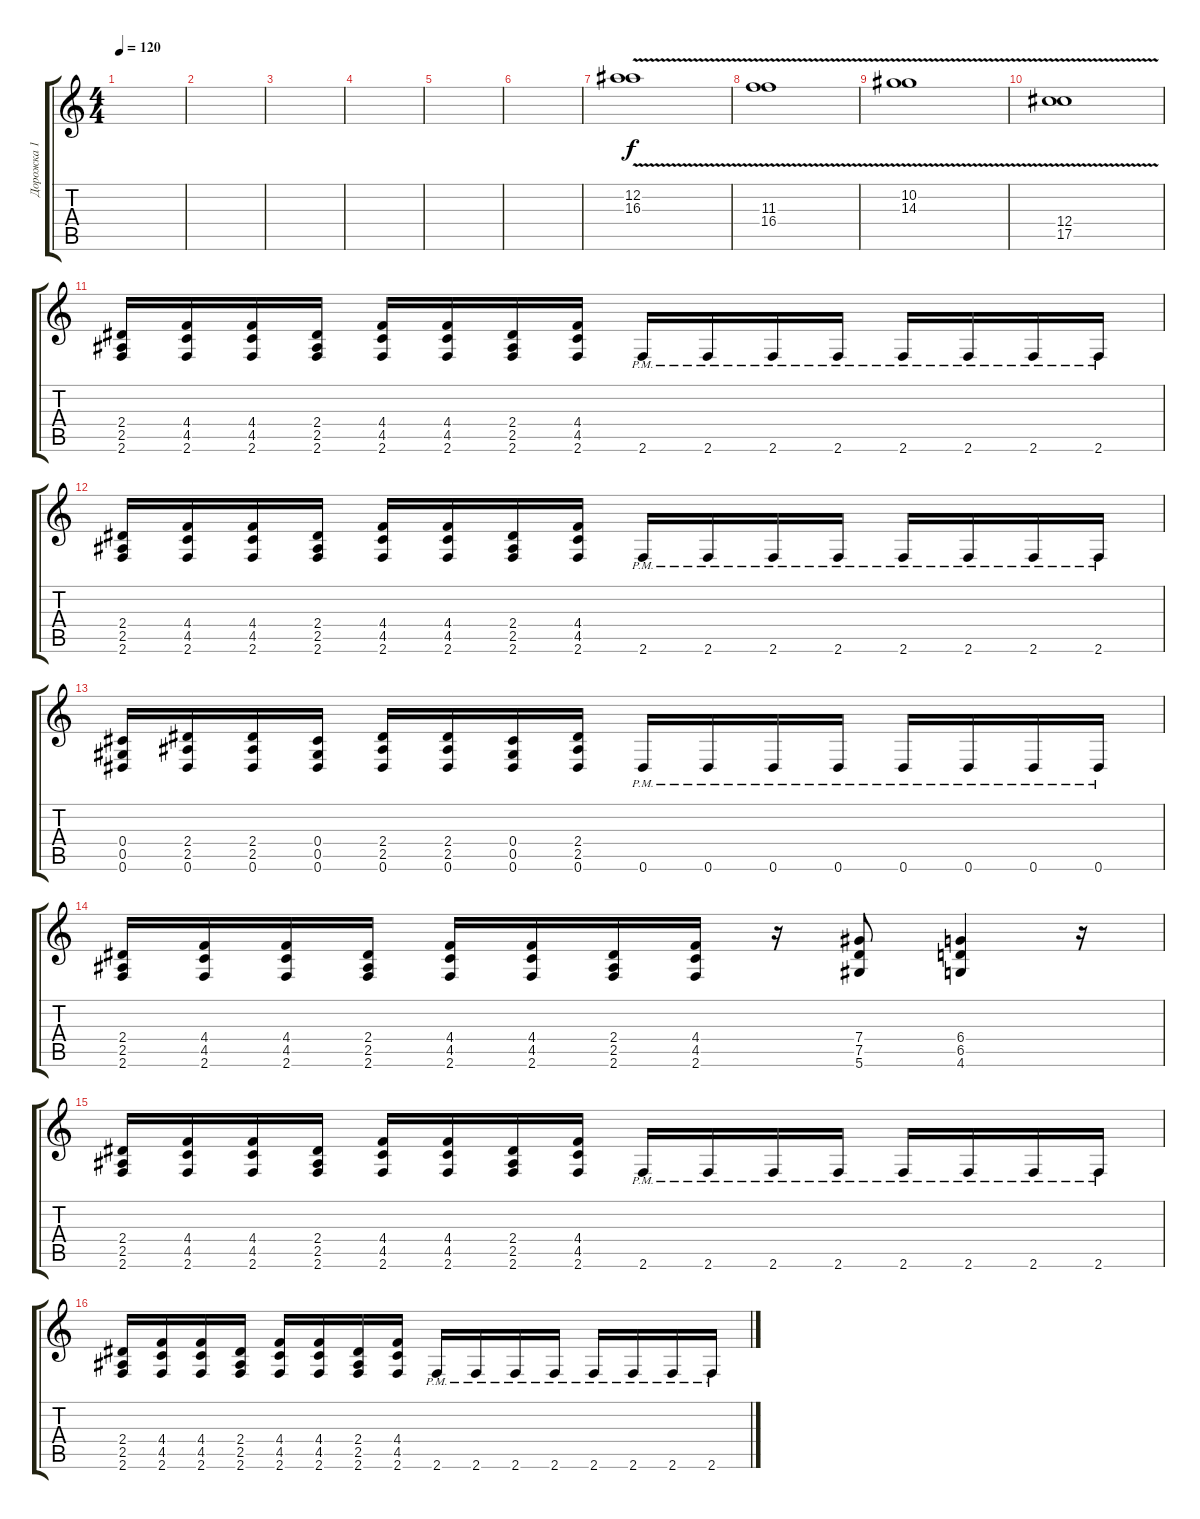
\track ("Дорожка 1" "Дорожка 1") {instrument overdrivenguitar}
\staff {score tabs}
\tuning (Eb4 Bb3 Gb3 Db3 Ab2 Eb2) {hide}
\ts (4 4)
\tempo 120
\clef g2
\ks c
|
|
|
|
|
|
(12.2{v} 16.3{v}).1 |
(11.3{v} 16.4{v}).1 |
(10.2{v} 14.3{v}).1 |
(12.4{v} 17.5{v}).1 |
(2.4 2.5 2.6).16 (4.4 4.5 2.6).16 (4.4 4.5 2.6).16 (2.4 2.5 2.6).16 (4.4 4.5 2.6).16 (4.4 4.5 2.6).16 (2.4 2.5 2.6).16 (4.4 4.5 2.6).16 2.6{pm}.16 2.6{pm}.16 2.6{pm}.16 2.6{pm}.16 2.6{pm}.16 2.6{pm}.16 2.6{pm}.16 2.6{pm}.16 |
(2.4 2.5 2.6).16 (4.4 4.5 2.6).16 (4.4 4.5 2.6).16 (2.4 2.5 2.6).16 (4.4 4.5 2.6).16 (4.4 4.5 2.6).16 (2.4 2.5 2.6).16 (4.4 4.5 2.6).16 2.6{pm}.16 2.6{pm}.16 2.6{pm}.16 2.6{pm}.16 2.6{pm}.16 2.6{pm}.16 2.6{pm}.16 2.6{pm}.16 |
(0.4 0.5 0.6).16 (2.4 2.5 0.6).16 (2.4 2.5 0.6).16 (0.4 0.5 0.6).16 (2.4 2.5 0.6).16 (2.4 2.5 0.6).16 (0.4 0.5 0.6).16 (2.4 2.5 0.6).16 0.6{pm}.16 0.6{pm}.16 0.6{pm}.16 0.6{pm}.16 0.6{pm}.16 0.6{pm}.16 0.6{pm}.16 0.6{pm}.16 |
(2.4 2.5 2.6).16 (4.4 4.5 2.6).16 (4.4 4.5 2.6).16 (2.4 2.5 2.6).16 (4.4 4.5 2.6).16 (4.4 4.5 2.6).16 (2.4 2.5 2.6).16 (4.4 4.5 2.6).16 r.16 (7.4 7.5 5.6).8 (6.4 6.5 4.6).4 r.16 |
(2.4 2.5 2.6).16 (4.4 4.5 2.6).16 (4.4 4.5 2.6).16 (2.4 2.5 2.6).16 (4.4 4.5 2.6).16 (4.4 4.5 2.6).16 (2.4 2.5 2.6).16 (4.4 4.5 2.6).16 2.6{pm}.16 2.6{pm}.16 2.6{pm}.16 2.6{pm}.16 2.6{pm}.16 2.6{pm}.16 2.6{pm}.16 2.6{pm}.16 |
(2.4 2.5 2.6).16 (4.4 4.5 2.6).16 (4.4 4.5 2.6).16 (2.4 2.5 2.6).16 (4.4 4.5 2.6).16 (4.4 4.5 2.6).16 (2.4 2.5 2.6).16 (4.4 4.5 2.6).16 2.6{pm}.16 2.6{pm}.16 2.6{pm}.16 2.6{pm}.16 2.6{pm}.16 2.6{pm}.16 2.6{pm}.16 2.6{pm}.16
